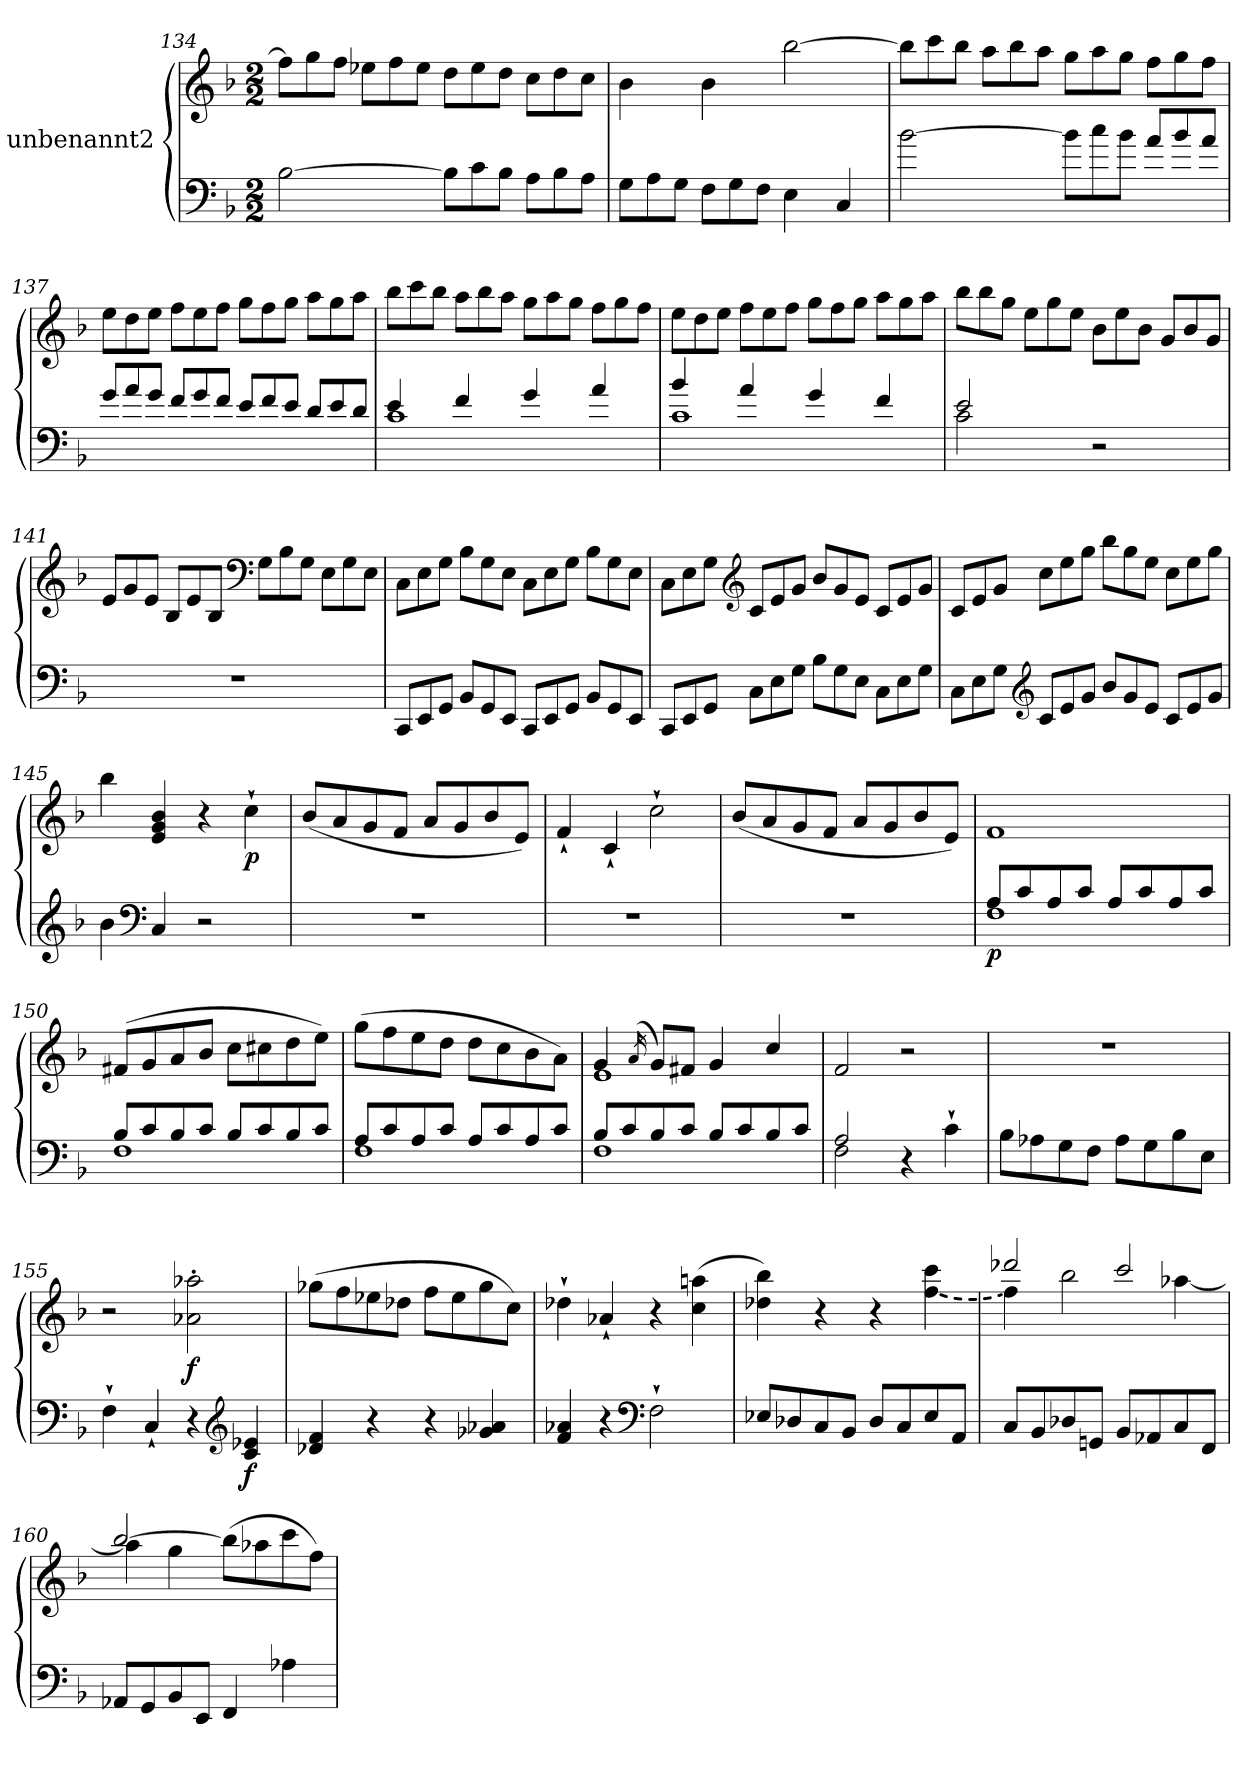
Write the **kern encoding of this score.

**kern	**kern	**dynam
*part1	*part1	*part1
*staff2	*staff1	*staff1/2
*I"unbenannt2	*	*
*clefF4	*clefG2	*
*k[b-]	*k[b-]	*
*M2/2	*M2/2	*
*	*Xtuplet	*
=134	=134	=134
[2B-\	12ff\L]	.
.	12gg\	.
.	12ff\J	.
.	12ee-X\L	.
.	12ff\	.
.	12ee-\J	.
*Xtuplet	*	*
12B-\L]	12dd\L	.
12c\	12ee-\	.
12B-\J	12dd\J	.
12A\L	12cc\L	.
12B-\	12dd\	.
12A\J	12cc\J	.
=135	=135	=135
12G\L	4b-\	.
12A\	.	.
12G\J	.	.
12F\L	4b-\	.
12G\	.	.
12F\J	.	.
4E\	[2bb-\	.
4C/	.	.
=136	=136	=136
[2b-\	12bb-\L]	.
.	12ccc\	.
.	12bb-\J	.
.	12aa\L	.
.	12bb-\	.
.	12aa\J	.
12b-\L]	12gg\L	.
12cc\	12aa\	.
12b-\J	12gg\J	.
12a/L	12ff\L	.
12b-/	12gg\	.
12a/J	12ff\J	.
!!LO:PB:g=z
=137	=137	=137
12g/L	12ee\L	.
12a/	12dd\	.
12g/J	12ee\J	.
12f/L	12ff\L	.
12g/	12ee\	.
12f/J	12ff\J	.
12e/L	12gg\L	.
12f/	12ff\	.
12e/J	12gg\J	.
12d/L	12aa\L	.
12e/	12gg\	.
12d/J	12aa\J	.
=138	=138	=138
*^	*	*
4e/	1c	12bb-\L	.
.	.	12ccc\	.
.	.	12bb-\J	.
4f/	.	12aa\L	.
.	.	12bb-\	.
.	.	12aa\J	.
4g/	.	12gg\L	.
.	.	12aa\	.
.	.	12gg\J	.
4a/	.	12ff\L	.
.	.	12gg\	.
.	.	12ff\J	.
=139	=139	=139	=139
4b-/	1c	12ee\L	.
.	.	12dd\	.
.	.	12ee\J	.
4a/	.	12ff\L	.
.	.	12ee\	.
.	.	12ff\J	.
4g/	.	12gg\L	.
.	.	12ff\	.
.	.	12gg\J	.
4f/	.	12aa\L	.
.	.	12gg\	.
.	.	12aa\J	.
=140	=140	=140	=140
2e/	2c\	12bb-\L	.
.	.	12bb-\	.
.	.	12gg\J	.
.	.	12ee\L	.
.	.	12gg\	.
.	.	12ee\J	.
2r	2ryy	12b-\L	.
.	.	12ee\	.
.	.	12b-\J	.
.	.	12g/L	.
.	.	12b-/	.
.	.	12g/J	.
*v	*v	*	*
!!LO:LB:g=z
=141	=141	=141
1r	12e/L	.
.	12g/	.
.	12e/J	.
.	12B-/L	.
.	12e/	.
.	12B-/J	.
*	*clefF4	*
.	12G\L	.
.	12B-\	.
.	12G\J	.
.	12E\L	.
.	12G\	.
.	12E\J	.
=142	=142	=142
12CC/L	12C\L	.
12EE/	12E\	.
12GG/J	12G\J	.
12BB-/L	12B-\L	.
12GG/	12G\	.
12EE/J	12E\J	.
12CC/L	12C\L	.
12EE/	12E\	.
12GG/J	12G\J	.
12BB-/L	12B-\L	.
12GG/	12G\	.
12EE/J	12E\J	.
=143	=143	=143
12CC/L	12C\L	.
12EE/	12E\	.
12GG/J	12G\J	.
*	*clefG2	*
12C\L	12c/L	.
12E\	12e/	.
12G\J	12g/J	.
12B-\L	12b-/L	.
12G\	12g/	.
12E\J	12e/J	.
12C\L	12c/L	.
12E\	12e/	.
12G\J	12g/J	.
=144	=144	=144
12C\L	12c/L	.
12E\	12e/	.
12G\J	12g/J	.
*clefG2	*	*
12c/L	12cc\L	.
12e/	12ee\	.
12g/J	12gg\J	.
12b-/L	12bb-\L	.
12g/	12gg\	.
12e/J	12ee\J	.
12c/L	12cc\L	.
12e/	12ee\	.
12g/J	12gg\J	.
!!LO:LB:g=z
=145	=145	=145
4b-\	4bb-\	.
*clefF4	*	*
4C/	4e/ 4g/ 4b-/	.
2r	4r	.
!	!	!LO:DY:b
.	4cc`\	p
=146	=146	=146
1r	(<8b-/L	.
.	8a/	.
.	8g/	.
.	8f/J	.
.	8a/L	.
.	8g/	.
.	8b-/	.
.	8e/J)	.
=147	=147	=147
1r	4f`/	.
.	4c`/	.
.	2cc`\	.
=148	=148	=148
1r	(<8b-/L	.
.	8a/	.
.	8g/	.
.	8f/J	.
.	8a/L	.
.	8g/	.
.	8b-/	.
.	8e/J)	.
=149	=149	=149
*^	*	*
!	!	!	!LO:DY:b=2
8A/L	1F	1f	p
8c/	.	.	.
8A/	.	.	.
8c/J	.	.	.
8A/L	.	.	.
8c/	.	.	.
8A/	.	.	.
8c/J	.	.	.
=150	=150	=150	=150
8B-/L	1F	(>8f#X/L	.
8c/	.	8g/	.
8B-/	.	8a/	.
8c/J	.	8b-/J	.
8B-/L	.	8cc\L	.
8c/	.	8cc#X\	.
8B-/	.	8dd\	.
8c/J	.	8ee\J)	.
=151	=151	=151	=151
8A/L	1F	(>8gg\L	.
8c/	.	8ff\	.
8A/	.	8ee\	.
8c/J	.	8dd\J	.
8A/L	.	8dd\L	.
8c/	.	8cc\	.
8A/	.	8b-\	.
8c/J	.	8a\J)	.
!!LO:LB:g=z
=152	=152	=152	=152
*	*	*^	*
8B-/L	1F	4g/	1e	.
8c/	.	.	.	.
.	.	(<16qa/	.	.
8B-/	.	8g/L)	.	.
8c/J	.	8f#X/J	.	.
8B-/L	.	4g/	.	.
8c/	.	.	.	.
8B-/	.	4cc/	.	.
8c/J	.	.	.	.
*	*	*v	*v	*
=153	=153	=153	=153
2A/	2F\	2f/	.
4r	2ryy	2r	.
4c`\	.	.	.
*v	*v	*	*
=154	=154	=154
8B-\L	1r	.
8A-X\	.	.
8G\	.	.
8F\J	.	.
8A-\L	.	.
8G\	.	.
8B-\	.	.
8E\J	.	.
=155	=155	=155
4F`\	2r	.
4C`/	.	.
!	!	!LO:DY:b
4r	2a-X\' 2aa-X\'	f
*clefG2	*	*
!	!	!LO:DY:b=2
4c/ 4e-X/	.	f
=156	=156	=156
4d-X/ 4f/	(>8gg-X\L	.
.	8ff\	.
4r	8ee-X\	.
.	8dd-X\J	.
4r	8ff\L	.
.	8ee-\	.
4g-X/ 4a-X/	8gg-\	.
.	8cc\J)	.
=157	=157	=157
4f/ 4a-X/	4dd-X`\	.
4r	4a-X`/	.
*clefF4	*	*
2F`\	4r	.
.	(>4cc\ 4aan\	.
=158	=158	=158
8E-X/L	4dd-X\ 4bb-\)	.
8D-X/	.	.
8C/	4r	.
8BB-/J	.	.
8D-/L	4r	.
8C/	.	.
!	!LO:T:n=1:dash	!
8E-/	[4ff\ 4ccc\	.
8AA/J	.	.
!!LO:LB:g=z
=159	=159	=159
*	*^	*
8C/L	2ddd-X/	4ff\]	.
8BB-/	.	.	.
8D-X/	.	2bb-\	.
8GGn/J	.	.	.
8BB-/L	2ccc/	.	.
8AA-X/	.	.	.
8C/	.	[4aa-X\	.
8FF/J	.	.	.
=160	=160	=160	=160
8AA-X/L	[2bb-/	4aa-\]	.
8GG/	.	.	.
8BB-/	.	4gg\	.
8EE/J	.	.	.
4FF/	(>8bb-\L]	2ryy	.
.	8aa-X\	.	.
4A-X\	8ccc\	.	.
.	8ff\J)	.	.
*	*v	*v	*
=	=	=
*-	*-	*-
